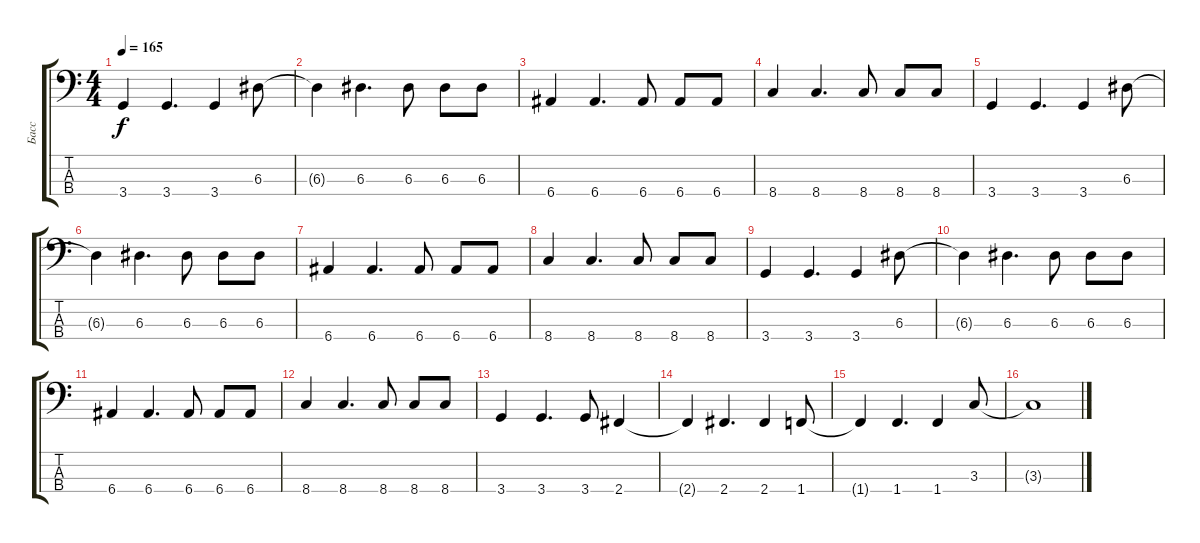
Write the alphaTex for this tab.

\track ("Басс" "Басс") {instrument electricbassfinger}
\staff {score tabs}
\tuning (G2 D2 A1 E1) {hide}
\ts (4 4)
\tempo 165
\clef f4
\ks c
3.4.4{dy f} 3.4.4{d} 3.4.4 6.3.8 |
6.3{t}.4 6.3.4{d} 6.3.8 6.3.8 6.3.8 |
6.4.4 6.4.4{d} 6.4.8 6.4.8 6.4.8 |
8.4.4 8.4.4{d} 8.4.8 8.4.8 8.4.8 |
3.4.4 3.4.4{d} 3.4.4 6.3.8 |
6.3{t}.4 6.3.4{d} 6.3.8 6.3.8 6.3.8 |
6.4.4 6.4.4{d} 6.4.8 6.4.8 6.4.8 |
8.4.4 8.4.4{d} 8.4.8 8.4.8 8.4.8 |
3.4.4 3.4.4{d} 3.4.4 6.3.8 |
6.3{t}.4 6.3.4{d} 6.3.8 6.3.8 6.3.8 |
6.4.4 6.4.4{d} 6.4.8 6.4.8 6.4.8 |
8.4.4 8.4.4{d} 8.4.8 8.4.8 8.4.8 |
3.4.4 3.4.4{d} 3.4.8 2.4.4 |
2.4{t}.4 2.4.4{d} 2.4.4 1.4.8 |
1.4{t}.4 1.4.4{d} 1.4.4 3.3.8 |
3.3{t}.1
